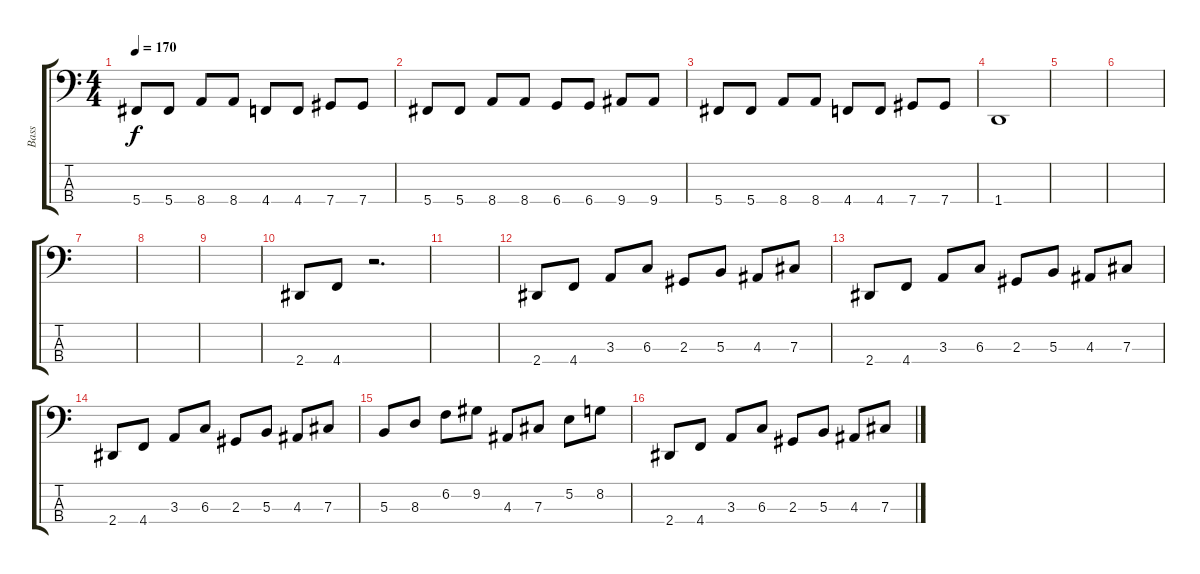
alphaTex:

\track ("Bass" "Bass") {instrument electricbasspick}
\staff {score tabs}
\tuning (E2 B1 Gb1 Db1) {hide}
\ts (4 4)
\tempo 170
\clef f4
\ks c
5.4.8{dy f} 5.4.8 8.4.8 8.4.8 4.4.8 4.4.8 7.4.8 7.4.8 |
5.4.8 5.4.8 8.4.8 8.4.8 6.4.8 6.4.8 9.4.8 9.4.8 |
5.4.8 5.4.8 8.4.8 8.4.8 4.4.8 4.4.8 7.4.8 7.4.8 |
1.4.1 |
|
|
|
|
|
2.4.8 4.4.8 r.2{d} |
|
2.4.8 4.4.8 3.3.8 6.3.8 2.3.8 5.3.8 4.3.8 7.3.8 |
2.4.8 4.4.8 3.3.8 6.3.8 2.3.8 5.3.8 4.3.8 7.3.8 |
2.4.8 4.4.8 3.3.8 6.3.8 2.3.8 5.3.8 4.3.8 7.3.8 |
5.3.8 8.3.8 6.2.8 9.2.8 4.3.8 7.3.8 5.2.8 8.2.8 |
2.4.8 4.4.8 3.3.8 6.3.8 2.3.8 5.3.8 4.3.8 7.3.8
